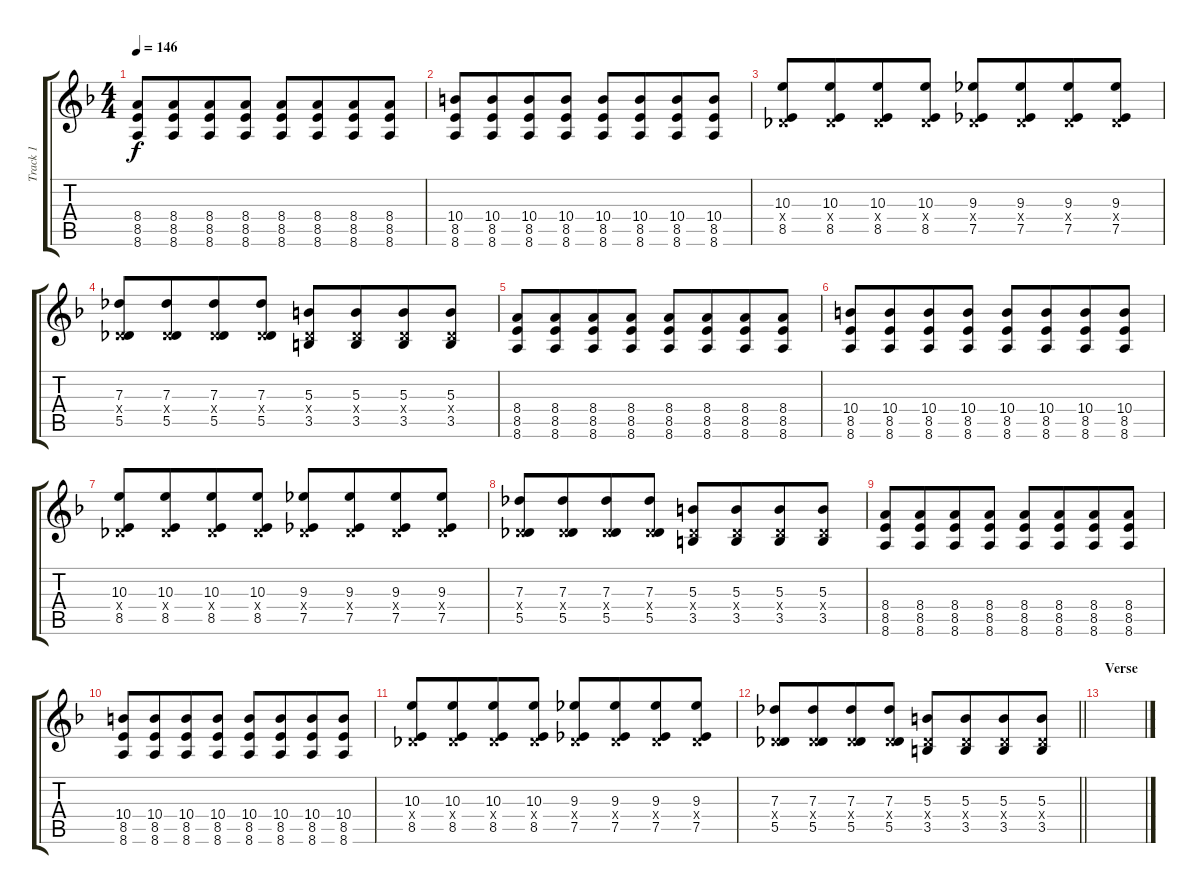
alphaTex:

\track ("Track 1" "Track 1") {instrument electricguitarjazz}
\staff {score tabs}
\tuning (Eb4 Bb3 Gb3 Db3 Ab2 Db2) {hide}
\ts (4 4)
\tempo 146
\clef g2
\ks f
(8.4 8.5 8.6).8{dy f} (8.4 8.5 8.6).8{beam merge} (8.4 8.5 8.6).8 (8.4 8.5 8.6).8 (8.4 8.5 8.6).8 (8.4 8.5 8.6).8{beam merge} (8.4 8.5 8.6).8 (8.4 8.5 8.6).8 |
(10.4 8.5 8.6).8 (10.4 8.5 8.6).8{beam merge} (10.4 8.5 8.6).8 (10.4 8.5 8.6).8 (10.4 8.5 8.6).8 (10.4 8.5 8.6).8{beam merge} (10.4 8.5 8.6).8 (10.4 8.5 8.6).8 |
(10.3 0.4{x} 8.5).8 (10.3 0.4{x} 8.5).8{beam merge} (10.3 0.4{x} 8.5).8 (10.3 0.4{x} 8.5).8 (9.3 0.4{x} 7.5).8 (9.3 0.4{x} 7.5).8{beam merge} (9.3 0.4{x} 7.5).8 (9.3 0.4{x} 7.5).8 |
(7.3 0.4{x} 5.5).8 (7.3 0.4{x} 5.5).8{beam merge} (7.3 0.4{x} 5.5).8 (7.3 0.4{x} 5.5).8 (5.3 0.4{x} 3.5).8 (5.3 0.4{x} 3.5).8{beam merge} (5.3 0.4{x} 3.5).8 (5.3 0.4{x} 3.5).8 |
(8.4 8.5 8.6).8 (8.4 8.5 8.6).8{beam merge} (8.4 8.5 8.6).8 (8.4 8.5 8.6).8 (8.4 8.5 8.6).8 (8.4 8.5 8.6).8{beam merge} (8.4 8.5 8.6).8 (8.4 8.5 8.6).8 |
(10.4 8.5 8.6).8 (10.4 8.5 8.6).8{beam merge} (10.4 8.5 8.6).8 (10.4 8.5 8.6).8 (10.4 8.5 8.6).8 (10.4 8.5 8.6).8{beam merge} (10.4 8.5 8.6).8 (10.4 8.5 8.6).8 |
(10.3 0.4{x} 8.5).8 (10.3 0.4{x} 8.5).8{beam merge} (10.3 0.4{x} 8.5).8 (10.3 0.4{x} 8.5).8 (9.3 0.4{x} 7.5).8 (9.3 0.4{x} 7.5).8{beam merge} (9.3 0.4{x} 7.5).8 (9.3 0.4{x} 7.5).8 |
(7.3 0.4{x} 5.5).8 (7.3 0.4{x} 5.5).8{beam merge} (7.3 0.4{x} 5.5).8 (7.3 0.4{x} 5.5).8 (5.3 0.4{x} 3.5).8 (5.3 0.4{x} 3.5).8{beam merge} (5.3 0.4{x} 3.5).8 (5.3 0.4{x} 3.5).8 |
(8.4 8.5 8.6).8 (8.4 8.5 8.6).8{beam merge} (8.4 8.5 8.6).8 (8.4 8.5 8.6).8 (8.4 8.5 8.6).8 (8.4 8.5 8.6).8{beam merge} (8.4 8.5 8.6).8 (8.4 8.5 8.6).8 |
(10.4 8.5 8.6).8 (10.4 8.5 8.6).8{beam merge} (10.4 8.5 8.6).8 (10.4 8.5 8.6).8 (10.4 8.5 8.6).8 (10.4 8.5 8.6).8{beam merge} (10.4 8.5 8.6).8 (10.4 8.5 8.6).8 |
(10.3 0.4{x} 8.5).8 (10.3 0.4{x} 8.5).8{beam merge} (10.3 0.4{x} 8.5).8 (10.3 0.4{x} 8.5).8 (9.3 0.4{x} 7.5).8 (9.3 0.4{x} 7.5).8{beam merge} (9.3 0.4{x} 7.5).8 (9.3 0.4{x} 7.5).8 |
\barLineRight lightlight
(7.3 0.4{x} 5.5).8 (7.3 0.4{x} 5.5).8{beam merge} (7.3 0.4{x} 5.5).8 (7.3 0.4{x} 5.5).8 (5.3 0.4{x} 3.5).8 (5.3 0.4{x} 3.5).8{beam merge} (5.3 0.4{x} 3.5).8 (5.3 0.4{x} 3.5).8 |
\section ("" "Verse")
